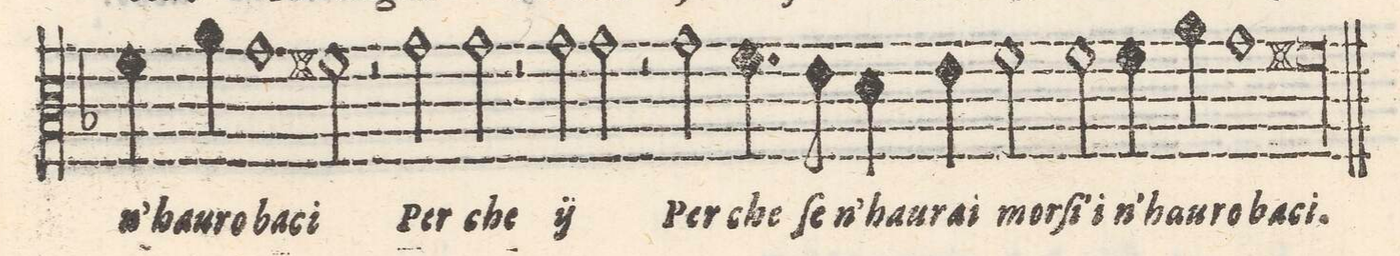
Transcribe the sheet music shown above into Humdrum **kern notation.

**kern	**text
*I"ALTO	*
*clefC3	*
*k[b-]	*
*met(C)	*
*M4/4	*
4f\	-n' hau-
4a\	-ro-
=77-	=77-
1g	-ba-
=78-	=78-
2f#X\	-ci
2r	.
=79-	=79-
2g\	Per
2g\	che
=80-	=80-
2r	.
*	*ij
2g\	Per
=81-	=81-
2g\	che
*	*Xij
2r	.
=82-	=82-
2g\	Per
4.fny\	che
8e\	ſe
=83-	=83-
4d\	n' hau-
4e\	-rai
2f\	mor-
=84-	=84-
2f\	-ſi i-
4f\	-n' hau-
4a\	-ro-
=85-	=85-
1g	-ba-
=86-	=86-
0.f#X	-ci.
=87-	=87-
=88-	=88-
=-	=-
*-	*-
